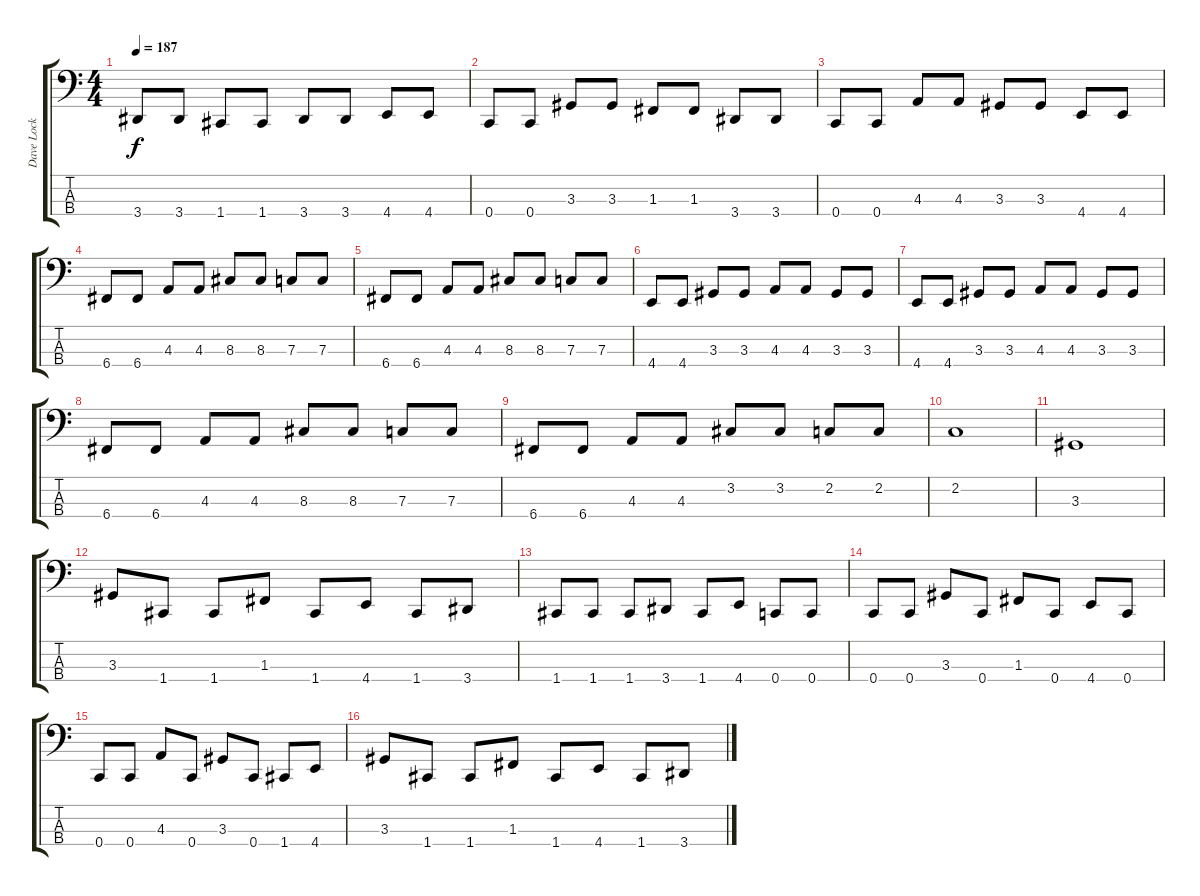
\track ("Dave Lock (Bass)" "Dave Lock ") {instrument electricbassfinger}
\staff {score tabs}
\tuning (Eb2 Bb1 F1 C1) {hide}
\ts (4 4)
\tempo 187
\clef f4
\ks c
3.4.8{dy f} 3.4.8 1.4.8 1.4.8 3.4.8 3.4.8 4.4.8 4.4.8 |
0.4.8 0.4.8 3.3.8 3.3.8 1.3.8 1.3.8 3.4.8 3.4.8 |
0.4.8 0.4.8 4.3.8 4.3.8 3.3.8 3.3.8 4.4.8 4.4.8 |
6.4.8 6.4.8 4.3.8 4.3.8 8.3.8 8.3.8 7.3.8 7.3.8 |
6.4.8 6.4.8 4.3.8 4.3.8 8.3.8 8.3.8 7.3.8 7.3.8 |
4.4.8 4.4.8 3.3.8 3.3.8 4.3.8 4.3.8 3.3.8 3.3.8 |
4.4.8 4.4.8 3.3.8 3.3.8 4.3.8 4.3.8 3.3.8 3.3.8 |
6.4.8 6.4.8 4.3.8 4.3.8 8.3.8 8.3.8 7.3.8 7.3.8 |
6.4.8 6.4.8 4.3.8 4.3.8 3.2.8 3.2.8 2.2.8 2.2.8 |
2.2.1 |
3.3.1 |
3.3.8 1.4.8 1.4.8 1.3.8 1.4.8 4.4.8 1.4.8 3.4.8 |
1.4.8 1.4.8 1.4.8 3.4.8 1.4.8 4.4.8 0.4.8 0.4.8 |
0.4.8 0.4.8 3.3.8 0.4.8 1.3.8 0.4.8 4.4.8 0.4.8 |
0.4.8 0.4.8 4.3.8 0.4.8 3.3.8 0.4.8 1.4.8 4.4.8 |
3.3.8 1.4.8 1.4.8 1.3.8 1.4.8 4.4.8 1.4.8 3.4.8
